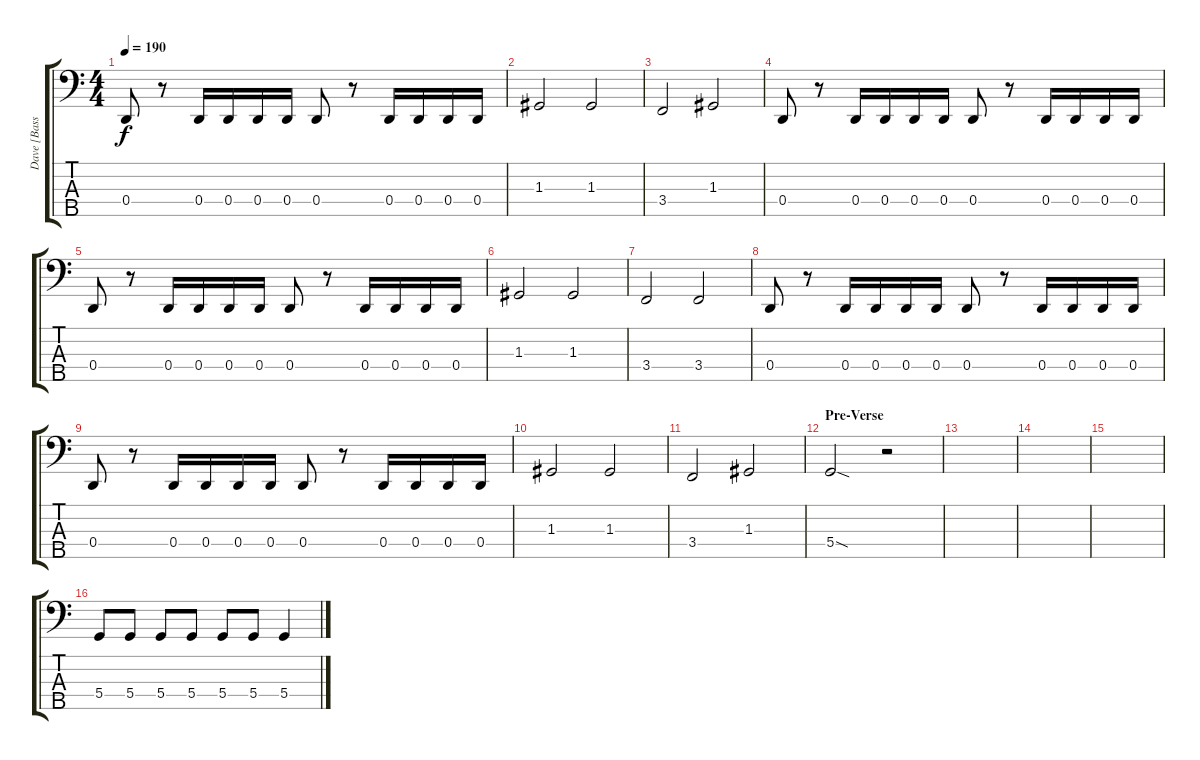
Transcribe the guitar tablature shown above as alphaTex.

\track ("Dave [Bass]" "Dave [Bass") {instrument electricbasspick}
\staff {score tabs}
\tuning (F2 C2 G1 D1 A0) {hide}
\ts (4 4)
\tempo 190
\clef f4
\ks c
0.4.8{dy f} r.8 0.4.16 0.4.16 0.4.16 0.4.16 0.4.8 r.8 0.4.16 0.4.16 0.4.16 0.4.16 |
1.3.2 1.3.2 |
3.4.2 1.3.2 |
0.4.8 r.8 0.4.16 0.4.16 0.4.16 0.4.16 0.4.8 r.8 0.4.16 0.4.16 0.4.16 0.4.16 |
0.4.8 r.8 0.4.16 0.4.16 0.4.16 0.4.16 0.4.8 r.8 0.4.16 0.4.16 0.4.16 0.4.16 |
1.3.2 1.3.2 |
3.4.2 3.4.2 |
0.4.8 r.8 0.4.16 0.4.16 0.4.16 0.4.16 0.4.8 r.8 0.4.16 0.4.16 0.4.16 0.4.16 |
0.4.8 r.8 0.4.16 0.4.16 0.4.16 0.4.16 0.4.8 r.8 0.4.16 0.4.16 0.4.16 0.4.16 |
1.3.2 1.3.2 |
3.4.2 1.3.2 |
\section ("" "Pre-Verse")
5.4{sod}.2 r.2 |
|
|
|
5.4.8 5.4.8 5.4.8 5.4.8 5.4.8 5.4.8 5.4.4
